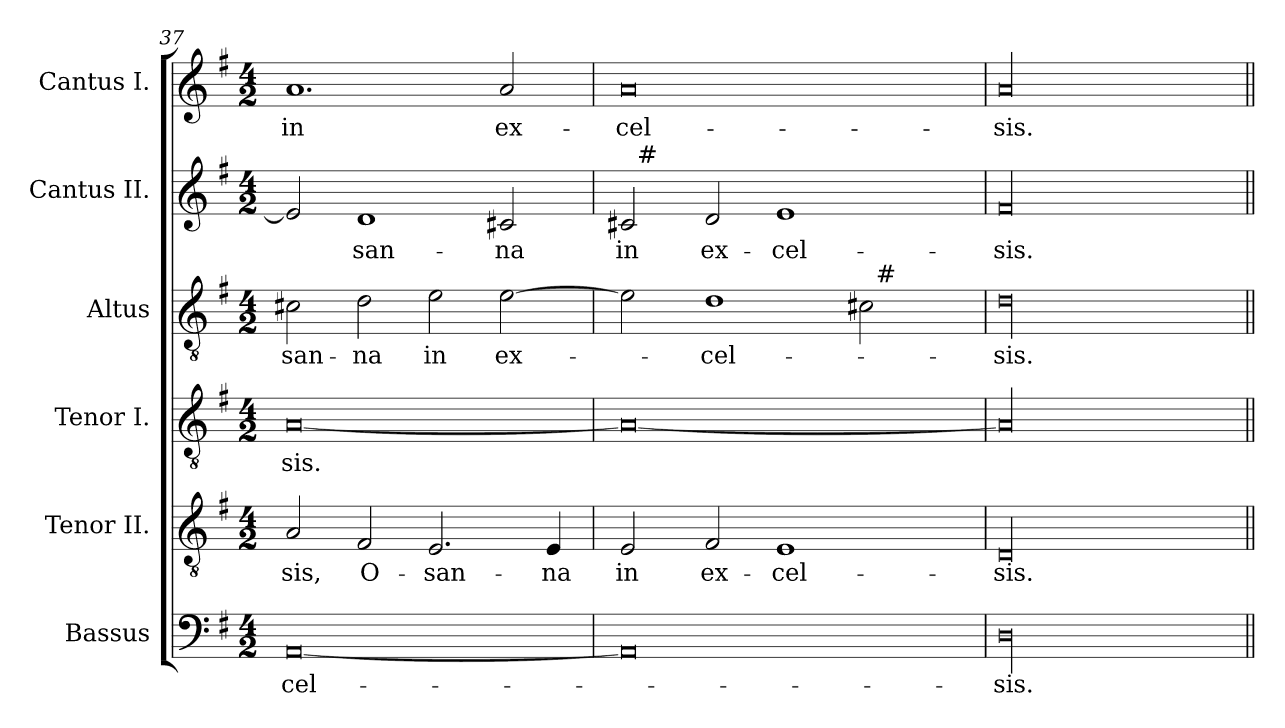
**kern	**text	**kern	**text	**kern	**text	**kern	**text	**kern	**text	**kern	**text
*part6	*part6	*part5	*part5	*part4	*part4	*part3	*part3	*part2	*part2	*part1	*part1
*staff6	*staff6	*staff5	*staff5	*staff4	*staff4	*staff3	*staff3	*staff2	*staff2	*staff1	*staff1
*I"Bassus	*	*I"Tenor II.	*	*I"Tenor I.	*	*I"Altus	*	*I"Cantus II.	*	*I"Cantus I.	*
*I'B.	*	*I'T. II.	*	*I'T. I.	*	*I'A.	*	*I'C. II	*	*I'C. I	*
*clefF4	*	*clefGv2	*	*clefGv2	*	*clefGv2	*	*clefG2	*	*clefG2	*
*	*	*ITrd7c12	*	*ITrd7c12	*	*ITrd7c12	*	*	*	*	*
*k[f#]	*	*k[f#]	*	*k[f#]	*	*k[f#]	*	*k[f#]	*	*k[f#]	*
*G:	*	*G:	*	*G:	*	*G:	*	*G:	*	*G:	*
*M4/2	*	*M4/2	*	*M4/2	*	*M4/2	*	*M4/2	*	*M4/2	*
=37	=37	=37	=37	=37	=37	=37	=37	=37	=37	=37	=37
!	!LO:LY:b:color=#000000	!	!	!	!	!	!	!	!	!	!
!	!	!	!LO:LY:b:color=#000000	!	!	!	!	!	!	!	!
!	!	!	!	!	!LO:LY:b:color=#000000	!	!	!	!	!	!
!	!	!	!	!	!	!	!LO:LY:b:color=#000000	!	!	!	!
!	!	!	!	!	!	!	!	!	!	!	!LO:LY:b:color=#000000
[0AAi	-cel-	2AAi/	-sis,	[0AAi	-sis.	2C#Xi\	-san-	2ei/]	.	1.ai	in
!	!	!	!LO:LY:b:color=#000000	!	!	!	!	!	!	!	!
!	!	!	!	!	!	!	!LO:LY:b:color=#000000	!	!	!	!
!	!	!	!	!	!	!	!	!	!LO:LY:b:color=#000000	!	!
.	.	2FF#i/	O-	.	.	2Di\	-na	1di	-san-	.	.
!	!	!	!LO:LY:b:color=#000000	!	!	!	!	!	!	!	!
!	!	!	!	!	!	!	!LO:LY:b:color=#000000	!	!	!	!
.	.	2.EEi/	-san-	.	.	2Ei\	in	.	.	.	.
!	!	!	!	!	!	!	!LO:LY:b:color=#000000	!	!	!	!
!	!	!	!	!	!	!	!	!	!LO:LY:b:color=#000000	!	!
!	!	!	!	!	!	!	!	!	!	!	!LO:LY:b:color=#000000
.	.	.	.	.	.	[2Ei\	ex-	2c#Xi/	-na	2ai/	ex-
!	!	!	!LO:LY:b:color=#000000	!	!	!	!	!	!	!	!
.	.	4EEi/	-na	.	.	.	.	.	.	.	.
=38	=38	=38	=38	=38	=38	=38	=38	=38	=38	=38	=38
!	!	!	!LO:LY:b:color=#000000	!	!	!	!	!	!	!	!
!	!	!	!	!	!	!	!	!	!LO:LY:b:color=#000000	!	!
!	!	!	!	!	!	!	!	!	!	!	!LO:LY:b:color=#000000
*	*	*	*	*	*	*^	*	*^	*	*	*
0AAi]	.	2EEi/	in	0AAi_	.	2Ei\]	1ryy	.	2c#i/	32ryy	in	0ai	-cel-
.	.	.	.	.	.	.	.	.	.	256ryy	.	.	.
!	!	!	!	!	!	!	!	!	!	!LO:TX:a:t=#	!	!	!
.	.	.	.	.	.	.	.	.	.	1ryy	.	.	.
!	!	!	!LO:LY:b:color=#000000	!	!	!	!	!	!	!	!	!	!
!	!	!	!	!	!	!	!	!LO:LY:b:color=#000000	!	!	!	!	!
!	!	!	!	!	!	!	!	!	!	!	!LO:LY:b:color=#000000	!	!
.	.	2FF#i/	ex-	.	.	1Di	.	-cel-	2di/	.	ex-	.	.
!	!	!	!LO:LY:b:color=#000000	!	!	!	!	!	!	!	!	!	!
!	!	!	!	!	!	!	!	!	!	!	!LO:LY:b:color=#000000	!	!
.	.	1EEi	-cel-	.	.	.	2ryy	.	1ei	.	-cel-	.	.
.	.	.	.	.	.	.	.	.	.	2ryy	.	.	.
.	.	.	.	.	.	2C#i\	32ryy	.	.	.	.	.	.
.	.	.	.	.	.	.	256ryy	.	.	.	.	.	.
!	!	!	!	!	!	!	!LO:TX:a:t=#	!	!	!	!	!	!
.	.	.	.	.	.	.	4ryy	.	.	4ryy	.	.	.
.	.	.	.	.	.	.	8ryy	.	.	8ryy	.	.	.
.	.	.	.	.	.	.	16ryy	.	.	16ryy	.	.	.
.	.	.	.	.	.	.	64..ryy	.	.	64..ryy	.	.	.
*	*	*	*	*	*	*v	*v	*	*	*	*	*	*
*	*	*	*	*	*	*	*	*v	*v	*	*	*
=39	=39	=39	=39	=39	=39	=39	=39	=39	=39	=39	=39
*	*	*	*	*	*	*^	*	*^	*	*	*
!	!LO:LY:b:color=#000000	!	!	!	!	!	!	!	!	!	!	!	!
*	*	*	*	*	*	*v	*v	*	*	*	*	*	*
*	*	*	*	*	*	*	*	*v	*v	*	*	*
*	*	*	*	*	*	*^	*	*^	*	*	*
!	!	!	!LO:LY:b:color=#000000	!	!	!	!	!	!	!	!	!	!
*	*	*	*	*	*	*v	*v	*	*	*	*	*	*
*	*	*	*	*	*	*	*	*v	*v	*	*	*
*	*	*	*	*	*	*^	*	*^	*	*	*
!	!	!	!	!	!	!	!	!LO:LY:b:color=#000000	!	!	!	!	!
*	*	*	*	*	*	*v	*v	*	*	*	*	*	*
*	*	*	*	*	*	*	*	*v	*v	*	*	*
*	*	*	*	*	*	*^	*	*^	*	*	*
!	!	!	!	!	!	!	!	!	!	!	!LO:LY:b:color=#000000	!	!
*	*	*	*	*	*	*v	*v	*	*	*	*	*	*
*	*	*	*	*	*	*	*	*v	*v	*	*	*
*	*	*	*	*	*	*^	*	*^	*	*	*
!	!	!	!	!	!	!	!	!	!	!	!	!	!LO:LY:b:color=#000000
*	*	*	*	*	*	*v	*v	*	*	*	*	*	*
*	*	*	*	*	*	*	*	*v	*v	*	*	*
00Di	-sis.	00DDi	-sis.	00AAi]	.	00Di	-sis.	00f#i	-sis.	00ai	-sis.
=||	=||	=||	=||	=||	=||	=||	=||	=||	=||	=||	=||
*-	*-	*-	*-	*-	*-	*-	*-	*-	*-	*-	*-
